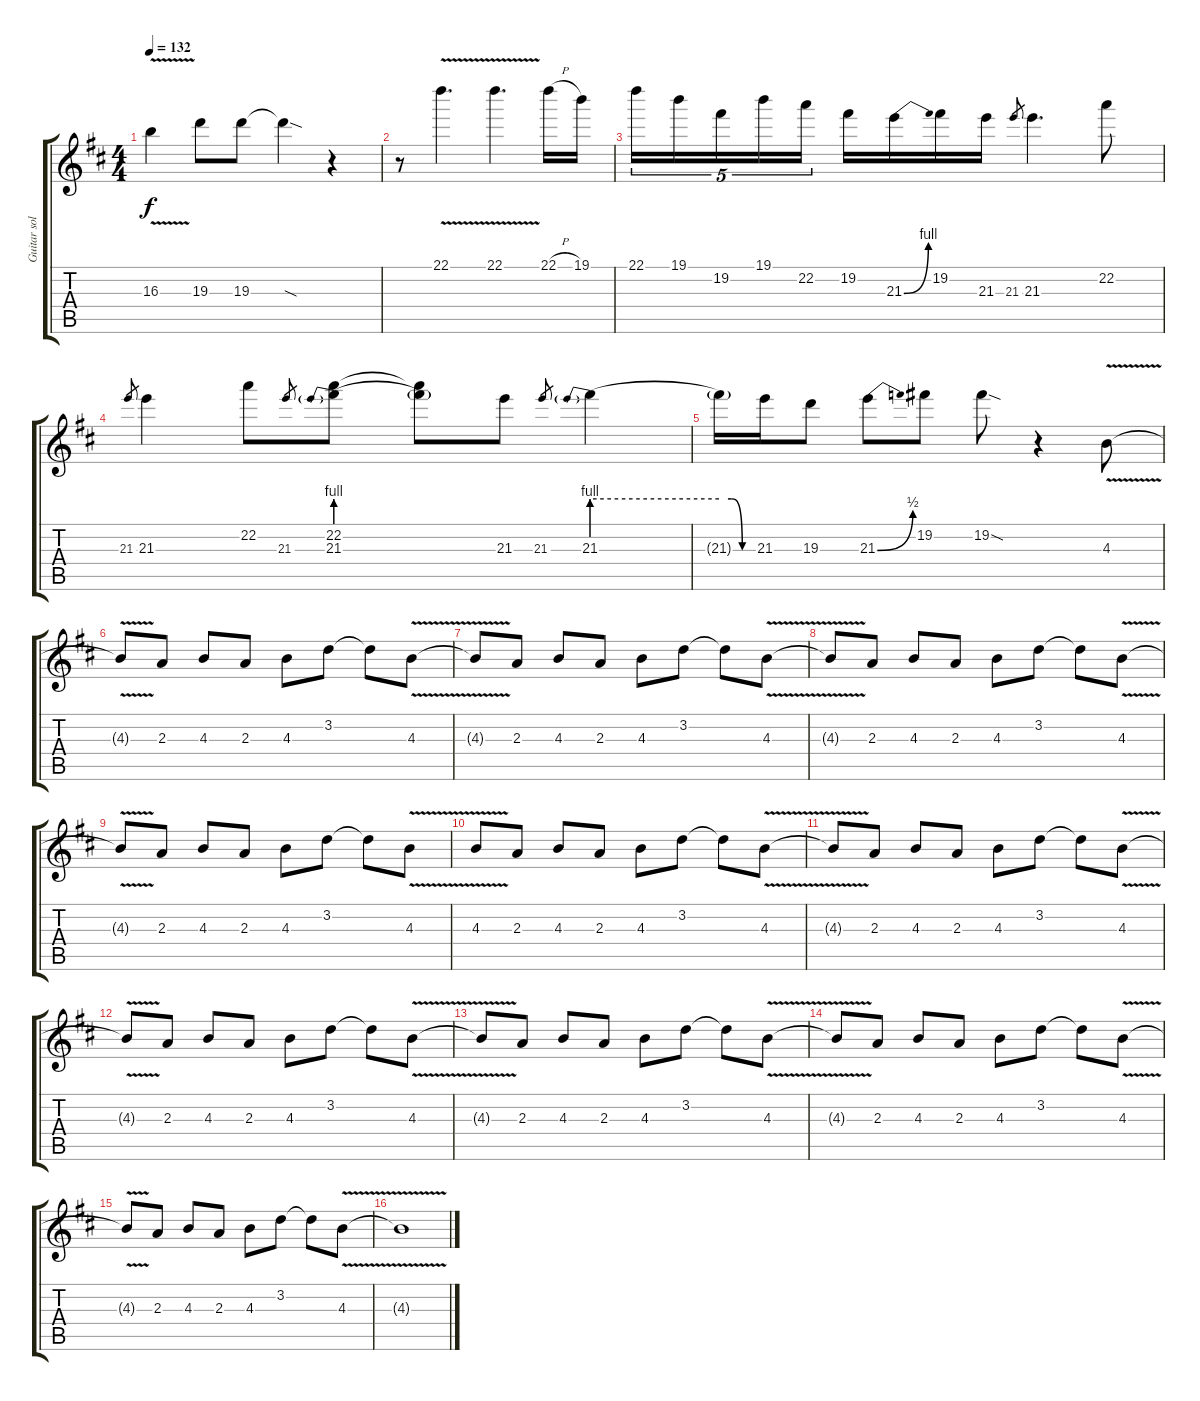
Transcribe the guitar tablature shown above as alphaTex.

\track ("Guitar solo" "Guitar sol") {instrument distortionguitar}
\staff {score tabs}
\tuning (E4 B3 G3 D3 A2 E2) {hide}
\ts (4 4)
\tempo 132
\clef g2
\ks d
16.3{v}.4{dy f} 19.3.8 19.3.8 19.3{sod t}.4 r.4 |
r.8 22.1{v}.4{d} 22.1{v}.4{d} 22.1{h}.16 19.1.16 |
22.1.16{tu (5 4)} 19.1.16{tu (5 4)} 19.2.16{tu (5 4)} 19.1.16{tu (5 4)} 22.2.16{tu (5 4)} 19.2.16 21.3{be (bend 0 0 60 4)}.16 19.2.16 21.3.16 21.3.8{gr} 21.3.4{d} 22.2.8 |
21.3.8{gr} 21.3.4 22.2.8 21.3.8{gr} (22.2 21.3{be (prebend 0 4 60 4)}).8 (22.2{t} 21.3{t}).8 21.3.8 21.3.8{gr} 21.3{be (prebend 0 4 60 4)}.4 |
21.3{be (custom 0 4 20 4 40 0 60 0) t}.16 21.3.16 19.3.8 21.3{be (bend 0 0 60 2)}.8 19.2.8 19.2{sod}.8 r.4 4.3{v}.8 |
4.3{v t}.8 2.3.8 4.3.8 2.3.8 4.3.8 3.2.8 3.2{t}.8 4.3{v}.8 |
4.3{v t}.8 2.3.8 4.3.8 2.3.8 4.3.8 3.2.8 3.2{t}.8 4.3{v}.8 |
4.3{v t}.8 2.3.8 4.3.8 2.3.8 4.3.8 3.2.8 3.2{t}.8 4.3{v}.8 |
4.3{v t}.8 2.3.8 4.3.8 2.3.8 4.3.8 3.2.8 3.2{t}.8 4.3{v}.8 |
4.3{v}.8 2.3.8 4.3.8 2.3.8 4.3.8 3.2.8 3.2{t}.8 4.3{v}.8 |
4.3{v t}.8 2.3.8 4.3.8 2.3.8 4.3.8 3.2.8 3.2{t}.8 4.3{v}.8 |
4.3{v t}.8 2.3.8 4.3.8 2.3.8 4.3.8 3.2.8 3.2{t}.8 4.3{v}.8 |
4.3{v t}.8 2.3.8 4.3.8 2.3.8 4.3.8 3.2.8 3.2{t}.8 4.3{v}.8 |
4.3{v t}.8 2.3.8 4.3.8 2.3.8 4.3.8 3.2.8 3.2{t}.8 4.3{v}.8 |
4.3{v t}.8 2.3.8 4.3.8 2.3.8 4.3.8 3.2.8 3.2{t}.8 4.3{v}.8 |
4.3{t}.1
